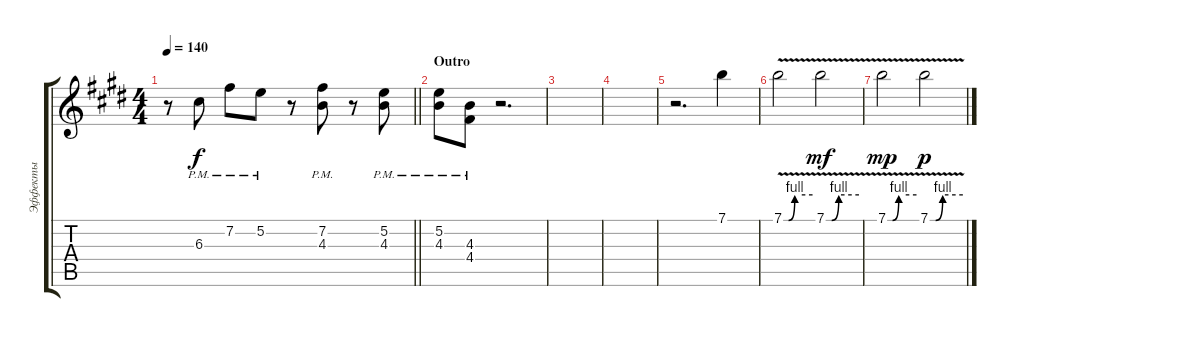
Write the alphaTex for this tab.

\track ("Эффекты" "Эффекты") {instrument distortionguitar}
\staff {score tabs}
\tuning (E4 B3 G3 D3 A2 E2) {hide}
\ts (4 4)
\tempo 140
\clef g2
\barLineRight lightlight
\ks c#minor
r.8{dy f} 6.3{pm}.8 7.2{pm}.8 5.2{pm}.8 r.8 (7.2{pm} 4.3{pm}).8 r.8 (5.2{pm} 4.3{pm}).8 |
\section ("" "Outro")
(5.2{pm} 4.3{pm}).8 (4.3{pm} 4.4{pm}).8 r.2{d} |
|
|
r.2{d} 7.1.4 |
7.1{be (custom 0 0 10 0 23 4 60 4) v}.2 7.1{be (custom 0 0 10 0 23 4 60 4) v}.2{dy mf} |
7.1{be (custom 0 0 10 0 23 4 60 4) v}.2{dy mp} 7.1{be (custom 0 0 10 0 23 4 60 4) v}.2{dy p}
